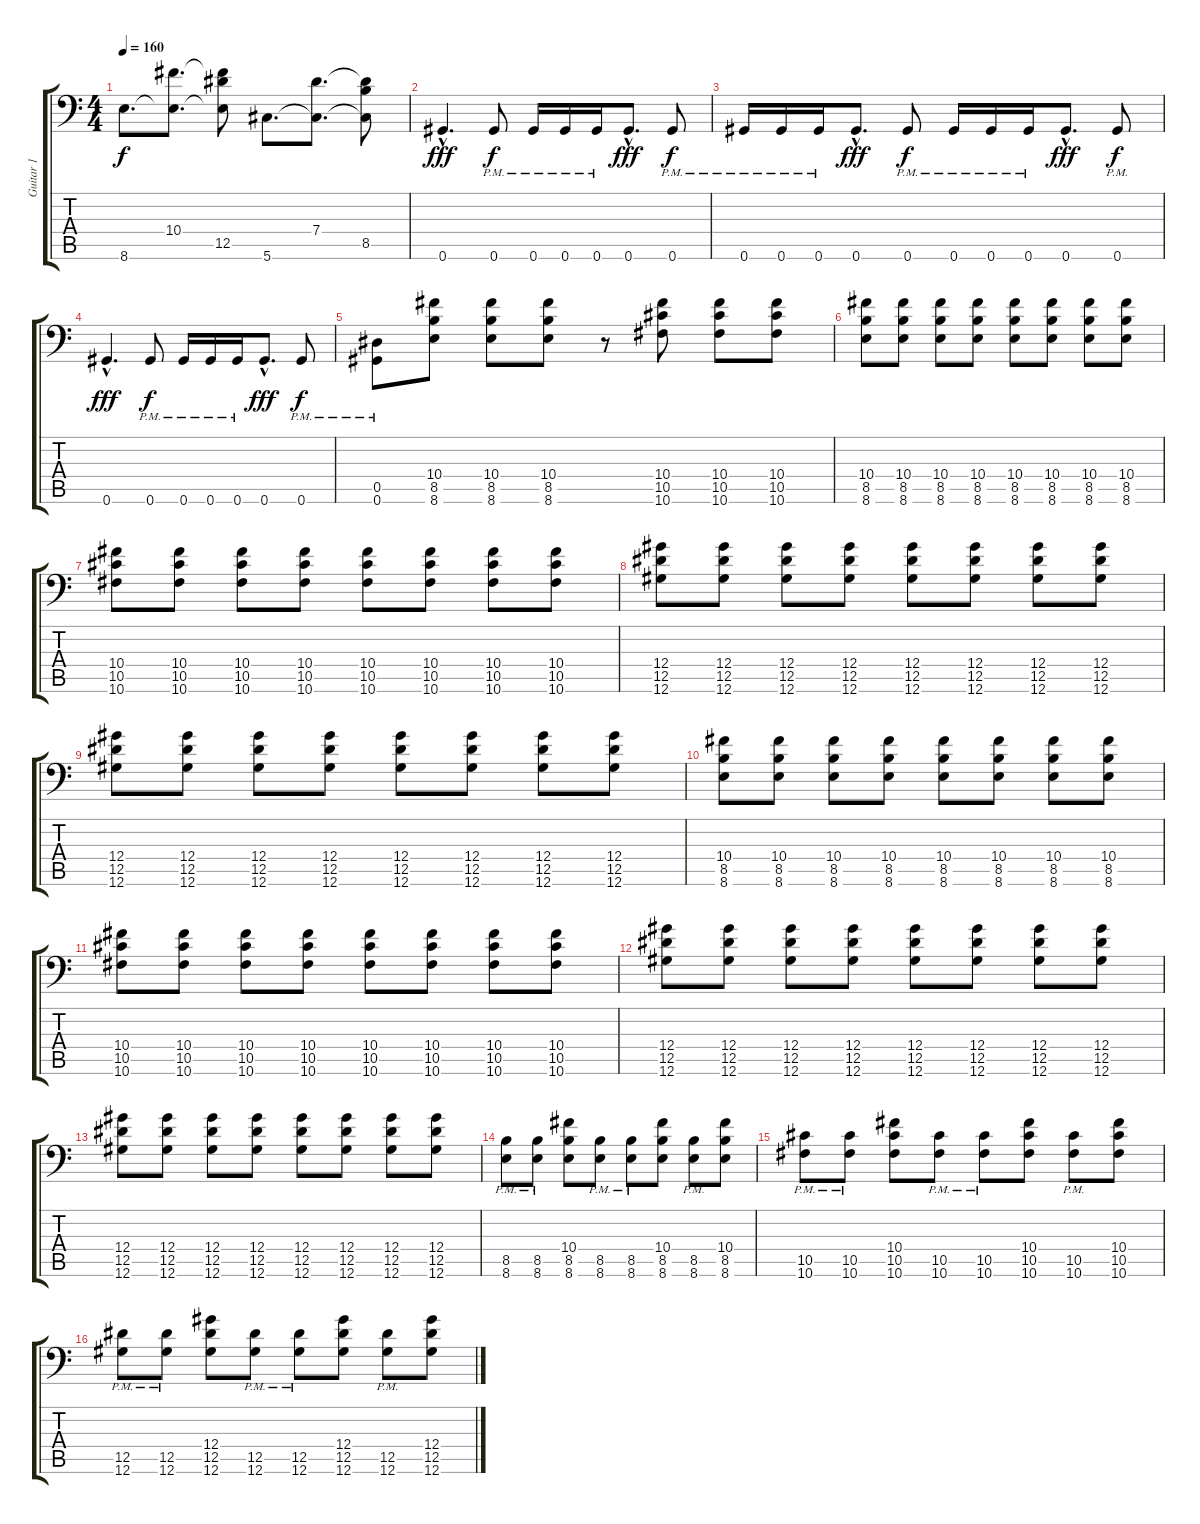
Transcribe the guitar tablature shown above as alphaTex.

\track ("Guitar 1" "Guitar 1") {instrument distortionguitar}
\staff {score tabs}
\tuning (Bb3 F3 Db3 Ab2 Eb2 Ab1) {hide}
\ts (4 4)
\tempo 160
\clef f4
\ks c
8.6.8{d dy f} (10.4 8.6{t}).8{d} (10.4{t} 12.5 8.6{t}).8 5.6.8{d} (7.4 5.6{t}).8{d} (7.4{t} 8.5 5.6{t}).8 |
0.6{hac}.4{d dy fff} 0.6{pm}.8{dy f} 0.6{pm}.16 0.6{pm}.16 0.6{pm}.16 0.6{hac}.8{d dy fff} 0.6{pm}.8{dy f} |
0.6{pm}.16 0.6{pm}.16 0.6{pm}.16 0.6{hac}.8{d dy fff} 0.6{pm}.8{dy f} 0.6{pm}.16 0.6{pm}.16 0.6{pm}.16 0.6{hac}.8{d dy fff} 0.6{pm}.8{dy f} |
0.6{hac}.4{d dy fff} 0.6{pm}.8{dy f} 0.6{pm}.16 0.6{pm}.16 0.6{pm}.16 0.6{hac}.8{d dy fff} 0.6{pm}.8{dy f} |
(0.5{pm} 0.6{pm}).8 (10.4 8.5 8.6).8 (10.4 8.5 8.6).8 (10.4 8.5 8.6).8 r.8 (10.4 10.5 10.6).8 (10.4 10.5 10.6).8 (10.4 10.5 10.6).8 |
(10.4 8.5 8.6).8 (10.4 8.5 8.6).8 (10.4 8.5 8.6).8 (10.4 8.5 8.6).8 (10.4 8.5 8.6).8 (10.4 8.5 8.6).8 (10.4 8.5 8.6).8 (10.4 8.5 8.6).8 |
(10.4 10.5 10.6).8 (10.4 10.5 10.6).8 (10.4 10.5 10.6).8 (10.4 10.5 10.6).8 (10.4 10.5 10.6).8 (10.4 10.5 10.6).8 (10.4 10.5 10.6).8 (10.4 10.5 10.6).8 |
(12.4 12.5 12.6).8 (12.4 12.5 12.6).8 (12.4 12.5 12.6).8 (12.4 12.5 12.6).8 (12.4 12.5 12.6).8 (12.4 12.5 12.6).8 (12.4 12.5 12.6).8 (12.4 12.5 12.6).8 |
(12.4 12.5 12.6).8 (12.4 12.5 12.6).8 (12.4 12.5 12.6).8 (12.4 12.5 12.6).8 (12.4 12.5 12.6).8 (12.4 12.5 12.6).8 (12.4 12.5 12.6).8 (12.4 12.5 12.6).8 |
(10.4 8.5 8.6).8 (10.4 8.5 8.6).8 (10.4 8.5 8.6).8 (10.4 8.5 8.6).8 (10.4 8.5 8.6).8 (10.4 8.5 8.6).8 (10.4 8.5 8.6).8 (10.4 8.5 8.6).8 |
(10.4 10.5 10.6).8 (10.4 10.5 10.6).8 (10.4 10.5 10.6).8 (10.4 10.5 10.6).8 (10.4 10.5 10.6).8 (10.4 10.5 10.6).8 (10.4 10.5 10.6).8 (10.4 10.5 10.6).8 |
(12.4 12.5 12.6).8 (12.4 12.5 12.6).8 (12.4 12.5 12.6).8 (12.4 12.5 12.6).8 (12.4 12.5 12.6).8 (12.4 12.5 12.6).8 (12.4 12.5 12.6).8 (12.4 12.5 12.6).8 |
(12.4 12.5 12.6).8 (12.4 12.5 12.6).8 (12.4 12.5 12.6).8 (12.4 12.5 12.6).8 (12.4 12.5 12.6).8 (12.4 12.5 12.6).8 (12.4 12.5 12.6).8 (12.4 12.5 12.6).8 |
(8.5{pm} 8.6{pm}).8 (8.5{pm} 8.6{pm}).8 (10.4 8.5 8.6).8 (8.5{pm} 8.6{pm}).8 (8.5{pm} 8.6{pm}).8 (10.4 8.5 8.6).8 (8.5{pm} 8.6{pm}).8 (10.4 8.5 8.6).8 |
(10.5{pm} 10.6{pm}).8 (10.5{pm} 10.6{pm}).8 (10.4 10.5 10.6).8 (10.5{pm} 10.6{pm}).8 (10.5{pm} 10.6{pm}).8 (10.4 10.5 10.6).8 (10.5{pm} 10.6{pm}).8 (10.4 10.5 10.6).8 |
(12.5{pm} 12.6{pm}).8 (12.5{pm} 12.6{pm}).8 (12.4 12.5 12.6).8 (12.5{pm} 12.6{pm}).8 (12.5{pm} 12.6{pm}).8 (12.4 12.5 12.6).8 (12.5{pm} 12.6{pm}).8 (12.4 12.5 12.6).8
